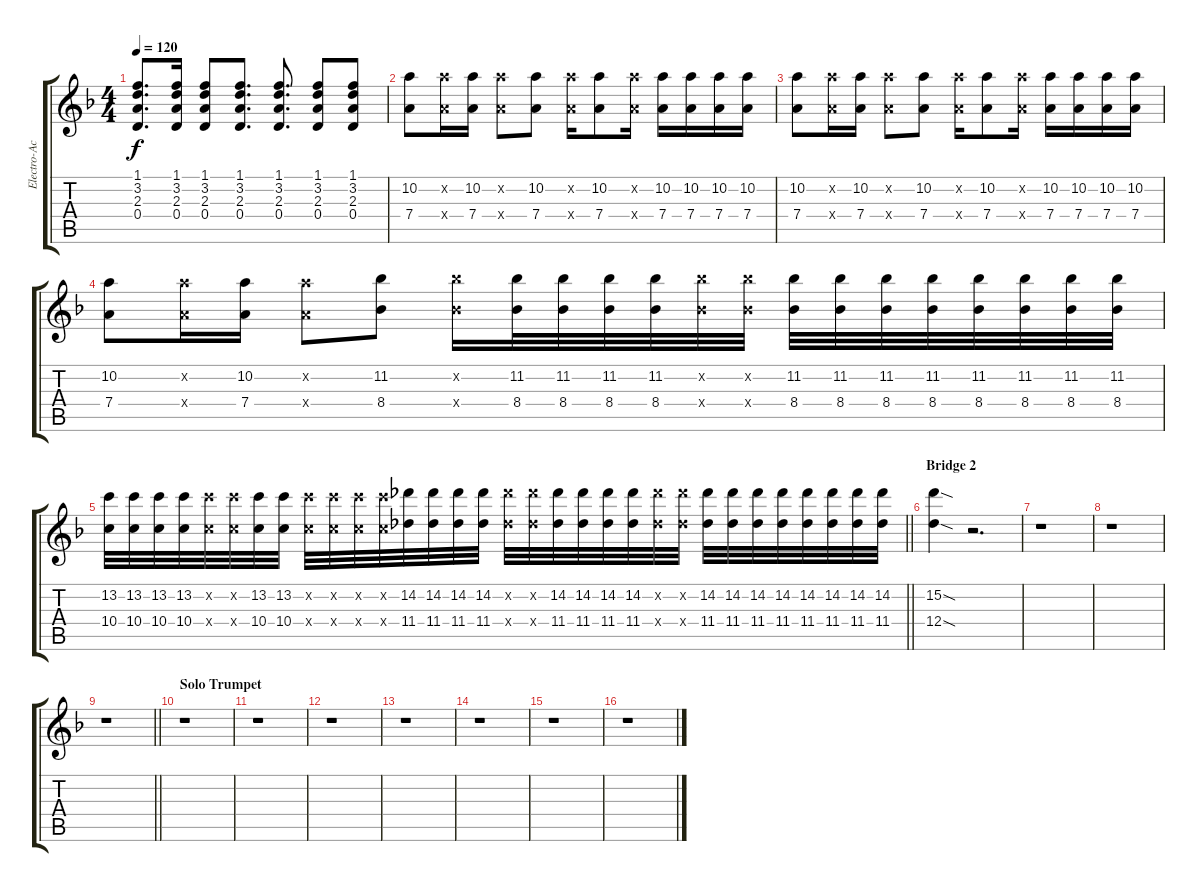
\track ("Electro-Acoustic Guitar (Distortion)" "Electro-Ac") {instrument acousticguitarnylon}
\staff {score tabs}
\tuning (E4 B3 G3 D3 A2 E2) {hide}
\ts (4 4)
\tempo 120
\clef g2
\ks f
(1.1 3.2 2.3 0.4).8{d dy f} (1.1 3.2 2.3 0.4).16 (1.1 3.2 2.3 0.4).8 (1.1 3.2 2.3 0.4).8{d} (1.1 3.2 2.3 0.4).8{d} (1.1 3.2 2.3 0.4).8 (1.1 3.2 2.3 0.4).8 |
(10.2 7.4).8 (10.2{x} 7.4{x}).16 (10.2 7.4).16 (10.2{x} 7.4{x}).8 (10.2 7.4).8 (10.2{x} 7.4{x}).16 (10.2 7.4).8 (10.2{x} 7.4{x}).16 (10.2 7.4).16 (10.2 7.4).16 (10.2 7.4).16 (10.2 7.4).16 |
(10.2 7.4).8 (10.2{x} 7.4{x}).16 (10.2 7.4).16 (10.2{x} 7.4{x}).8 (10.2 7.4).8 (10.2{x} 7.4{x}).16 (10.2 7.4).8 (10.2{x} 7.4{x}).16 (10.2 7.4).16 (10.2 7.4).16 (10.2 7.4).16 (10.2 7.4).16 |
(10.2 7.4).8 (10.2{x} 7.4{x}).16 (10.2 7.4).16 (10.2{x} 7.4{x}).8 (11.2 8.4).8 (11.2{x} 8.4{x}).16 (11.2 8.4).32 (11.2 8.4).32 (11.2 8.4).32 (11.2 8.4).32 (11.2{x} 8.4{x}).32 (11.2{x} 8.4{x}).32 (11.2 8.4).32 (11.2 8.4).32 (11.2 8.4).32 (11.2 8.4).32 (11.2 8.4).32 (11.2 8.4).32 (11.2 8.4).32 (11.2 8.4).32 |
\barLineRight lightlight
(13.2 10.4).32 (13.2 10.4).32 (13.2 10.4).32 (13.2 10.4).32 (13.2{x} 10.4{x}).32 (13.2{x} 10.4{x}).32 (13.2 10.4).32 (13.2 10.4).32 (13.2{x} 10.4{x}).32 (13.2{x} 10.4{x}).32 (13.2{x} 10.4{x}).32 (13.2{x} 10.4{x}).32 (14.2 11.4).32 (14.2 11.4).32 (14.2 11.4).32 (14.2 11.4).32 (14.2{x} 11.4{x}).32 (14.2{x} 11.4{x}).32 (14.2 11.4).32 (14.2 11.4).32 (14.2 11.4).32 (14.2 11.4).32 (14.2{x} 11.4{x}).32 (14.2{x} 11.4{x}).32 (14.2 11.4).32 (14.2 11.4).32 (14.2 11.4).32 (14.2 11.4).32 (14.2 11.4).32 (14.2 11.4).32 (14.2 11.4).32 (14.2 11.4).32 |
\section ("" "Bridge 2")
(15.2{sod} 12.4{sod}).4 r.2{d} |
r.1 |
r.1 |
\barLineRight lightlight
r.1 |
\section ("" "Solo Trumpet")
r.1 |
r.1 |
r.1 |
r.1 |
r.1 |
r.1 |
r.1
